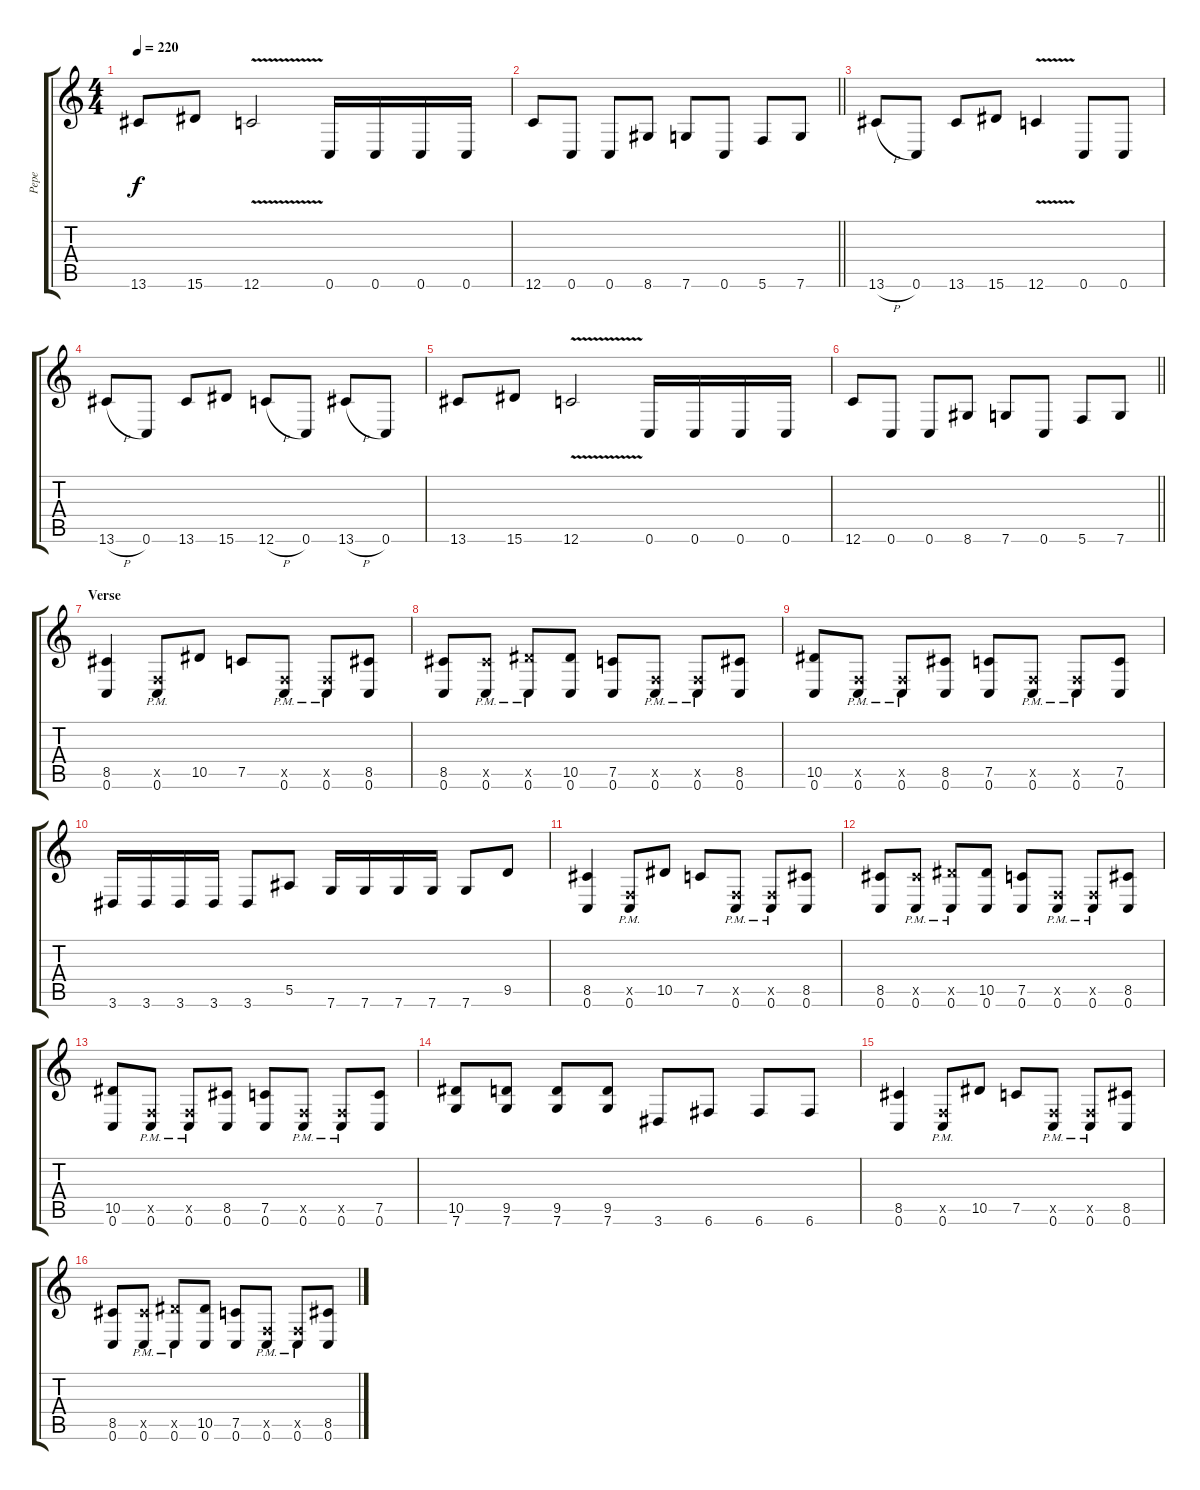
\track ("Pepe" "Pepe") {instrument distortionguitar}
\staff {score tabs}
\tuning (C4 G3 Eb3 Bb2 F2 C2) {hide}
\ts (4 4)
\tempo 220
\clef g2
\ks c
13.6.8{dy f} 15.6.8 12.6{v}.2 0.6.16 0.6.16 0.6.16 0.6.16 |
\barLineRight lightlight
12.6.8 0.6.8 0.6.8 8.6.8 7.6.8 0.6.8 5.6.8 7.6.8 |
13.6{h}.8 0.6.8 13.6.8 15.6.8 12.6{v}.4 0.6.8 0.6.8 |
13.6{h}.8 0.6.8 13.6.8 15.6.8 12.6{h}.8 0.6.8 13.6{h}.8 0.6.8 |
13.6.8 15.6.8 12.6{v}.2 0.6.16 0.6.16 0.6.16 0.6.16 |
\barLineRight lightlight
12.6.8 0.6.8 0.6.8 8.6.8 7.6.8 0.6.8 5.6.8 7.6.8 |
\section ("" "Verse")
(8.5 0.6).4 (0.5{x} 0.6{pm}).8 10.5.8 7.5.8 (0.5{x} 0.6{pm}).8 (0.5{x} 0.6{pm}).8 (8.5 0.6).8 |
(8.5 0.6).8 (8.5{x} 0.6{pm}).8 (10.5{x} 0.6{pm}).8 (10.5 0.6).8 (7.5 0.6).8 (0.5{x} 0.6{pm}).8 (0.5{x} 0.6{pm}).8 (8.5 0.6).8 |
(10.5 0.6).8 (0.5{x} 0.6{pm}).8 (0.5{x} 0.6{pm}).8 (8.5 0.6).8 (7.5 0.6).8 (0.5{x} 0.6{pm}).8 (0.5{x} 0.6{pm}).8 (7.5 0.6).8 |
3.6.16 3.6.16 3.6.16 3.6.16 3.6.8 5.5.8 7.6.16 7.6.16 7.6.16 7.6.16 7.6.8 9.5.8 |
(8.5 0.6).4 (0.5{x} 0.6{pm}).8 10.5.8 7.5.8 (0.5{x} 0.6{pm}).8 (0.5{x} 0.6{pm}).8 (8.5 0.6).8 |
(8.5 0.6).8 (8.5{x} 0.6{pm}).8 (10.5{x} 0.6{pm}).8 (10.5 0.6).8 (7.5 0.6).8 (0.5{x} 0.6{pm}).8 (0.5{x} 0.6{pm}).8 (8.5 0.6).8 |
(10.5 0.6).8 (0.5{x} 0.6{pm}).8 (0.5{x} 0.6{pm}).8 (8.5 0.6).8 (7.5 0.6).8 (0.5{x} 0.6{pm}).8 (0.5{x} 0.6{pm}).8 (7.5 0.6).8 |
(10.5 7.6).8 (9.5 7.6).8 (9.5 7.6).8 (9.5 7.6).8 3.6.8 6.6.8 6.6.8 6.6.8 |
(8.5 0.6).4 (0.5{x} 0.6{pm}).8 10.5.8 7.5.8 (0.5{x} 0.6{pm}).8 (0.5{x} 0.6{pm}).8 (8.5 0.6).8 |
(8.5 0.6).8 (8.5{x} 0.6{pm}).8 (10.5{x} 0.6{pm}).8 (10.5 0.6).8 (7.5 0.6).8 (0.5{x} 0.6{pm}).8 (0.5{x} 0.6{pm}).8 (8.5 0.6).8
